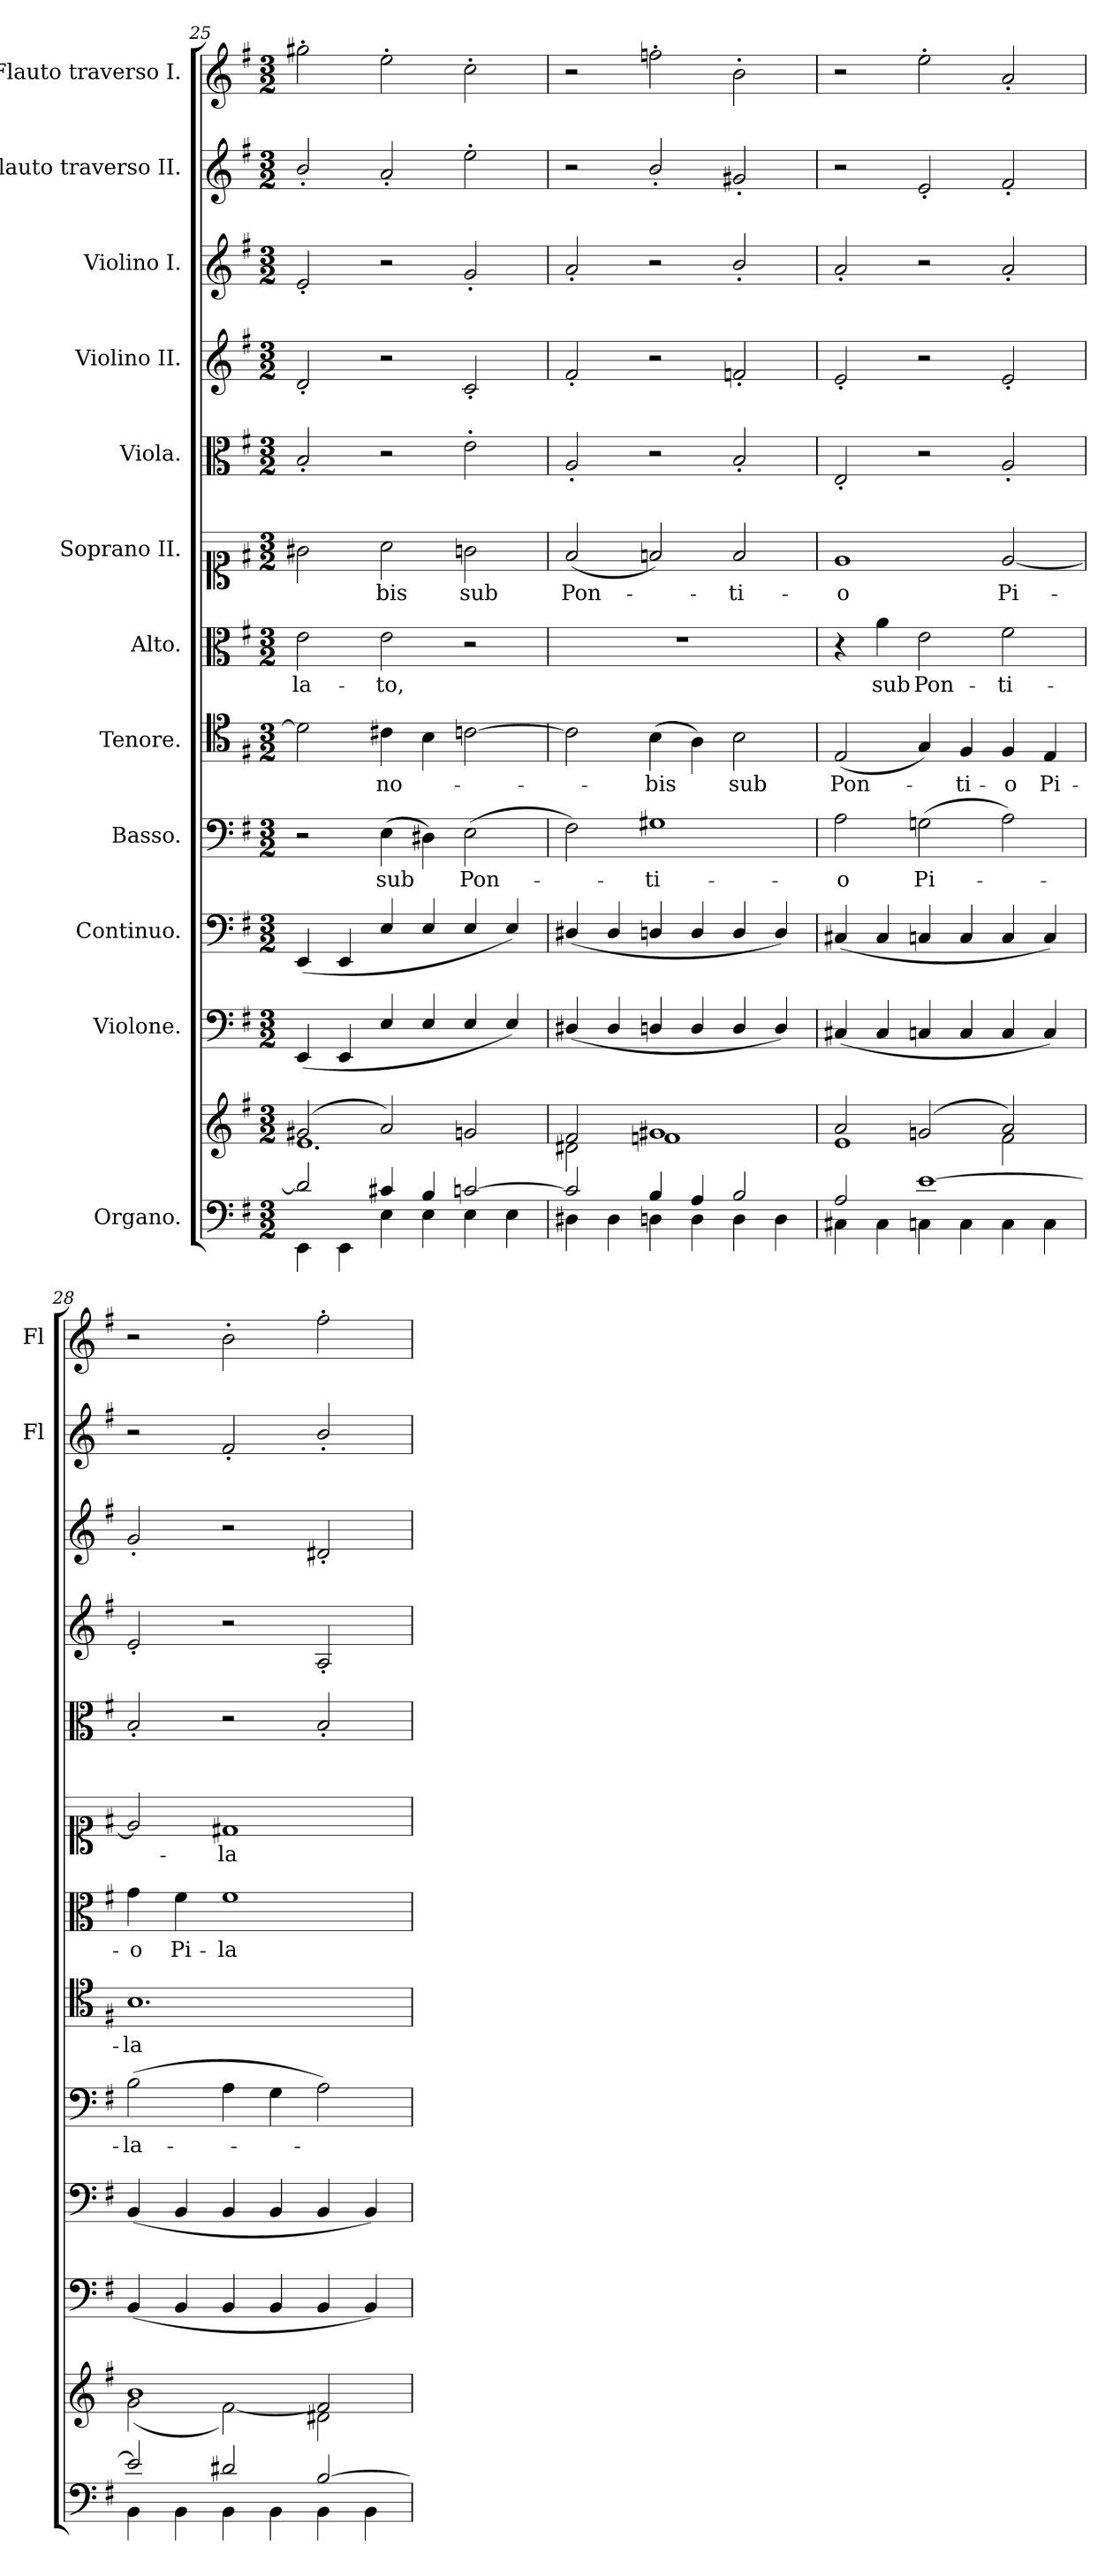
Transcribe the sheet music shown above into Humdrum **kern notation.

**kern	**kern	**kern	**kern	**kern	**text	**kern	**text	**kern	**text	**kern	**text	**kern	**kern	**kern	**kern	**kern
*part12	*part12	*part11	*part10	*part9	*part9	*part8	*part8	*part7	*part7	*part6	*part6	*part5	*part4	*part3	*part2	*part1
*staff13	*staff12	*staff11	*staff10	*staff9	*staff9	*staff8	*staff8	*staff7	*staff7	*staff6	*staff6	*staff5	*staff4	*staff3	*staff2	*staff1
*I"Organo.	*	*I"Violone.	*I"Continuo.	*I"Basso.	*	*I"Tenore.	*	*I"Alto.	*	*I"Soprano II.	*	*I"Viola.	*I"Violino II.	*I"Violino I.	*I"Flauto traverso II.	*I"Flauto traverso I.
*	*	*	*	*	*	*	*	*	*	*	*	*	*	*	*I'Fl	*I'Fl
*clefF4	*clefG2	*clefF4	*clefF4	*clefF4	*	*clefC4	*	*clefC3	*	*clefC1	*	*clefC3	*clefG2	*clefG2	*clefG2	*clefG2
*	*	*ITrd7c12	*	*	*	*	*	*	*	*	*	*	*	*	*	*
*k[f#]	*k[f#]	*k[f#]	*k[f#]	*k[f#]	*	*k[f#]	*	*k[f#]	*	*k[f#]	*	*k[f#]	*k[f#]	*k[f#]	*k[f#]	*k[f#]
*M3/2	*M3/2	*M3/2	*M3/2	*M3/2	*	*M3/2	*	*M3/2	*	*M3/2	*	*M3/2	*M3/2	*M3/2	*M3/2	*M3/2
=25	=25	=25	=25	=25	=25	=25	=25	=25	=25	=25	=25	=25	=25	=25	=25	=25
*^	*^	*	*	*	*	*	*	*	*	*	*	*	*	*	*	*
!	!	!	!	!	!	!	!	!	!	!	!LO:LY:b	!	!	!	!	!	!	!
2d/]	4EE\	(2g#X/	1.e	(4EEE/	(4EE/	2r	.	2d\]	.	2e\	-la-	2g#X\	.	2B'/	2d'/	2e'/	2b'/	2gg#X'\
.	4EE\	.	.	4EEE/	4EE/	.	.	.	.	.	.	.	.	.	.	.	.	.
!	!	!	!	!	!	!	!LO:LY:b	!	!LO:LY:b	!	!LO:LY:b	!	!LO:LY:b	!	!	!	!	!
4c#X/	4E\	2a/)	.	4EE/	4E/	(4E\	sub	4c#X\	no-	2e\	-to,	2a\	-bis	2r	2r	2r	2a'/	2ee'\
4B/	4E\	.	.	4EE/	4E/	4D#X\)	.	4B\	.	.	.	.	.	.	.	.	.	.
!	!	!	!	!	!	!	!LO:LY:b	!	!	!	!	!	!LO:LY:b	!	!	!	!	!
[2cn/	4E\	2gn/	.	4EE/	4E/	(2E\	Pon-	[2cn\	.	2r	.	2gn\	sub	2e'\	2c'/	2g'/	2ee'\	2cc'\
.	4E\	.	.	4EE/)	4E/)	.	.	.	.	.	.	.	.	.	.	.	.	.
=26	=26	=26	=26	=26	=26	=26	=26	=26	=26	=26	=26	=26	=26	=26	=26	=26	=26	=26
!	!	!	!	!	!	!	!	!	!	!	!	!	!LO:LY:b	!	!	!	!	!
2c/]	4D#X\	2f#/	2d#X\	(4DD#X/	(4D#X/	2F#\)	.	2c\]	.	1.r	.	(2f#/	Pon-	2A'/	2f#'/	2a'/	2r	2r
.	4D#\	.	.	4DD#/	4D#/	.	.	.	.	.	.	.	.	.	.	.	.	.
!	!	!	!	!	!	!	!LO:LY:b	!	!LO:LY:b	!	!	!	!	!	!	!	!	!
4B/	4Dn\	1g#X	1fn	4DDn/	4Dn/	1G#X	-ti-	(4B\	-bis	.	.	2fn/)	.	2r	2r	2r	2b'/	2ffn'\
4A/	4D\	.	.	4DD/	4D/	.	.	4A\)	.	.	.	.	.	.	.	.	.	.
!	!	!	!	!	!	!	!	!	!LO:LY:b	!	!	!	!LO:LY:b	!	!	!	!	!
2B/	4D\	.	.	4DD/	4D/	.	.	2B\	sub	.	.	2f/	-ti-	2B'/	2fn'/	2b'/	2g#X'/	2b'\
.	4D\	.	.	4DD/)	4D/)	.	.	.	.	.	.	.	.	.	.	.	.	.
!!LO:PB:g=z
=27	=27	=27	=27	=27	=27	=27	=27	=27	=27	=27	=27	=27	=27	=27	=27	=27	=27	=27
!	!	!	!	!	!	!	!LO:LY:b	!	!LO:LY:b	!	!	!	!LO:LY:b	!	!	!	!	!
2A/	4C#X\	2a/	1e	(4CC#X/	(4C#X/	2A\	-o	(2E/	Pon-	4r	.	1e	-o	2E'/	2e'/	2a'/	2r	2r
!	!	!	!	!	!	!	!	!	!	!	!LO:LY:b	!	!	!	!	!	!	!
.	4C#\	.	.	4CC#/	4C#/	.	.	.	.	4a\	sub	.	.	.	.	.	.	.
!	!	!	!	!	!	!	!LO:LY:b	!	!	!	!LO:LY:b	!	!	!	!	!	!	!
[1e	4Cn\	(2gn/	.	4CCn/	4Cn/	(2Gn\	Pi-	4G/)	.	2e\	Pon-	.	.	2r	2r	2r	2e'/	2ee'\
!	!	!	!	!	!	!	!	!	!LO:LY:b	!	!	!	!	!	!	!	!	!
.	4C\	.	.	4CC/	4C/	.	.	4F#/	-ti-	.	.	.	.	.	.	.	.	.
!	!	!	!	!	!	!	!	!	!LO:LY:b	!	!LO:LY:b	!	!LO:LY:b	!	!	!	!	!
.	4C\	2a/)	2f#\	4CC/	4C/	2A\)	.	4F#/	-o	2f#\	-ti-	[2e/	Pi-	2A'/	2e'/	2a'/	2f#'/	2a'/
!	!	!	!	!	!	!	!	!	!LO:LY:b	!	!	!	!	!	!	!	!	!
.	4C\	.	.	4CC/)	4C/)	.	.	4E/	Pi-	.	.	.	.	.	.	.	.	.
=28	=28	=28	=28	=28	=28	=28	=28	=28	=28	=28	=28	=28	=28	=28	=28	=28	=28	=28
!	!	!	!	!	!	!	!LO:LY:b	!	!LO:LY:b	!	!LO:LY:b	!	!	!	!	!	!	!
2e/]	4BB\	1b	(2g\	(4BBB/	(4BB/	(2B\	-la-	1.B	-la-	4g\	-o	2e/]	.	2B'/	2e'/	2g'/	2r	2r
!	!	!	!	!	!	!	!	!	!	!	!LO:LY:b	!	!	!	!	!	!	!
.	4BB\	.	.	4BBB/	4BB/	.	.	.	.	4f#\	Pi-	.	.	.	.	.	.	.
!	!	!	!	!	!	!	!	!	!	!	!LO:LY:b	!	!LO:LY:b	!	!	!	!	!
2d#X/	4BB\	.	[2f#\)	4BBB/	4BB/	4A\	.	.	.	1f#	-la-	1d#X	-la-	2r	2r	2r	2f#'/	2b'\
.	4BB\	.	.	4BBB/	4BB/	4G\	.	.	.	.	.	.	.	.	.	.	.	.
[2B/	4BB\	2f#/]	2d#X\	4BBB/	4BB/	2A\)	.	.	.	.	.	.	.	2B'/	2A'/	2d#X'/	2b'/	2ff#'\
.	4BB\	.	.	4BBB/)	4BB/)	.	.	.	.	.	.	.	.	.	.	.	.	.
*v	*v	*	*	*	*	*	*	*	*	*	*	*	*	*	*	*	*	*
*	*v	*v	*	*	*	*	*	*	*	*	*	*	*	*	*	*	*
=	=	=	=	=	=	=	=	=	=	=	=	=	=	=	=	=
*-	*-	*-	*-	*-	*-	*-	*-	*-	*-	*-	*-	*-	*-	*-	*-	*-
